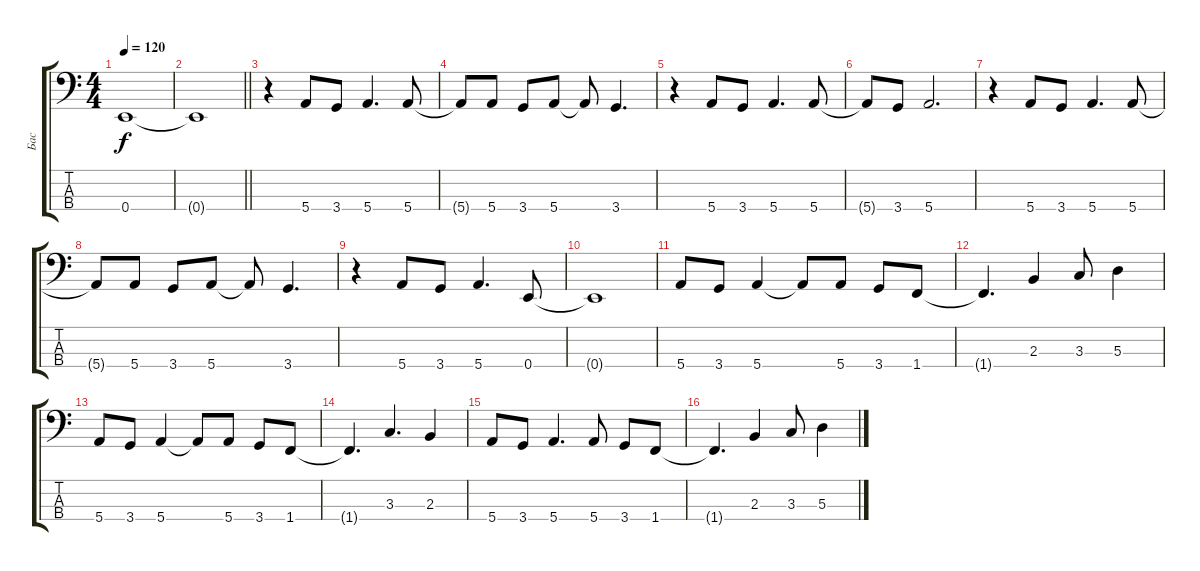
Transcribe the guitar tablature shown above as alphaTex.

\track ("Бас" "Бас") {instrument electricbassfinger}
\staff {score tabs}
\tuning (G2 D2 A1 E1) {hide}
\ts (4 4)
\tempo 120
\clef f4
\ks c
0.4{t}.1{dy f} |
\barLineRight lightlight
0.4{t}.1 |
\section ("" "")
r.4 5.4.8 3.4.8 5.4.4{d} 5.4.8 |
5.4{t}.8 5.4.8 3.4.8 5.4.8 5.4{t}.8 3.4.4{d} |
r.4 5.4.8 3.4.8 5.4.4{d} 5.4.8 |
5.4{t}.8 3.4.8 5.4.2{d} |
r.4 5.4.8 3.4.8 5.4.4{d} 5.4.8 |
5.4{t}.8 5.4.8 3.4.8 5.4.8 5.4{t}.8 3.4.4{d} |
r.4 5.4.8 3.4.8 5.4.4{d} 0.4.8 |
0.4{t}.1 |
5.4.8 3.4.8 5.4.4 5.4{t}.8 5.4.8 3.4.8 1.4.8 |
1.4{t}.4{d} 2.3.4 3.3.8 5.3.4 |
5.4.8 3.4.8 5.4.4 5.4{t}.8 5.4.8 3.4.8 1.4.8 |
1.4{t}.4{d} 3.3.4{d} 2.3.4 |
5.4.8 3.4.8 5.4.4{d} 5.4.8 3.4.8 1.4.8 |
1.4{t}.4{d} 2.3.4 3.3.8 5.3.4
